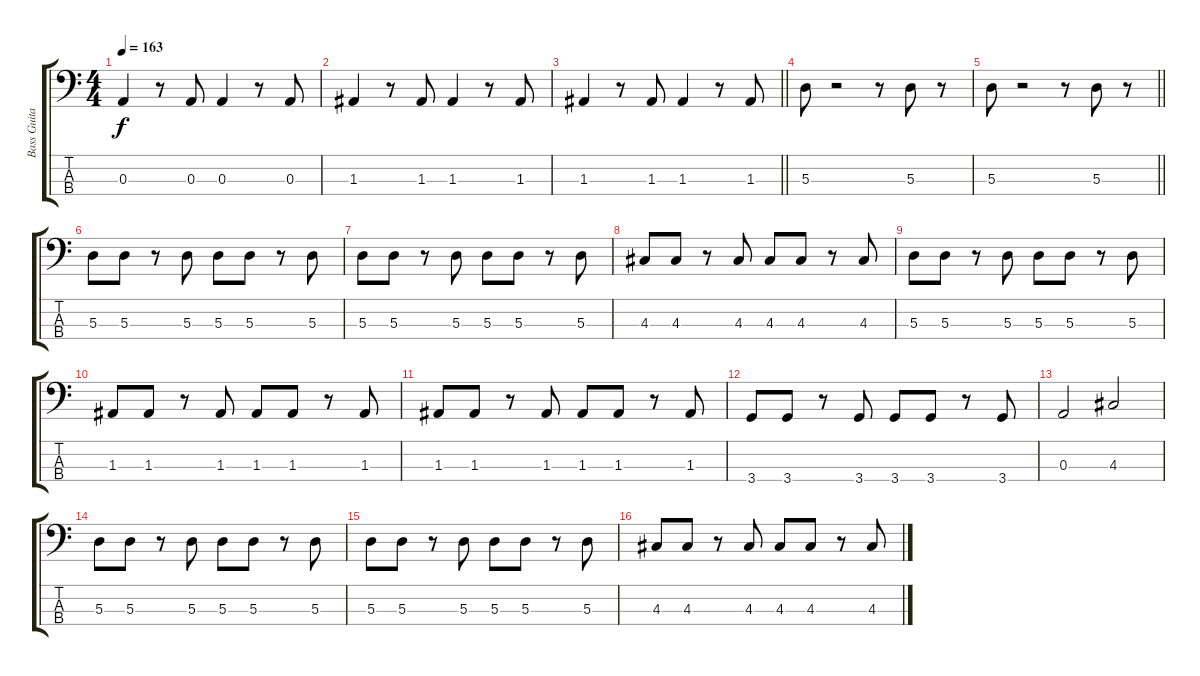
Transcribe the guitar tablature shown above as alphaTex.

\track ("Bass Guitar" "Bass Guita") {instrument electricbassfinger}
\staff {score tabs}
\tuning (G2 D2 A1 E1) {hide}
\ts (4 4)
\tempo 163
\clef f4
\ks c
0.3.4{dy f} r.8 0.3.8 0.3.4 r.8 0.3.8 |
1.3.4 r.8 1.3.8 1.3.4 r.8 1.3.8 |
\barLineRight lightlight
1.3.4 r.8 1.3.8 1.3.4 r.8 1.3.8 |
5.3.8 r.2 r.8 5.3.8 r.8 |
\barLineRight lightlight
5.3.8 r.2 r.8 5.3.8 r.8 |
5.3.8 5.3.8 r.8 5.3.8 5.3.8 5.3.8 r.8 5.3.8 |
5.3.8 5.3.8 r.8 5.3.8 5.3.8 5.3.8 r.8 5.3.8 |
4.3.8 4.3.8 r.8 4.3.8 4.3.8 4.3.8 r.8 4.3.8 |
5.3.8 5.3.8 r.8 5.3.8 5.3.8 5.3.8 r.8 5.3.8 |
1.3.8 1.3.8 r.8 1.3.8 1.3.8 1.3.8 r.8 1.3.8 |
1.3.8 1.3.8 r.8 1.3.8 1.3.8 1.3.8 r.8 1.3.8 |
3.4.8 3.4.8 r.8 3.4.8 3.4.8 3.4.8 r.8 3.4.8 |
0.3.2 4.3.2 |
5.3.8 5.3.8 r.8 5.3.8 5.3.8 5.3.8 r.8 5.3.8 |
5.3.8 5.3.8 r.8 5.3.8 5.3.8 5.3.8 r.8 5.3.8 |
4.3.8 4.3.8 r.8 4.3.8 4.3.8 4.3.8 r.8 4.3.8
